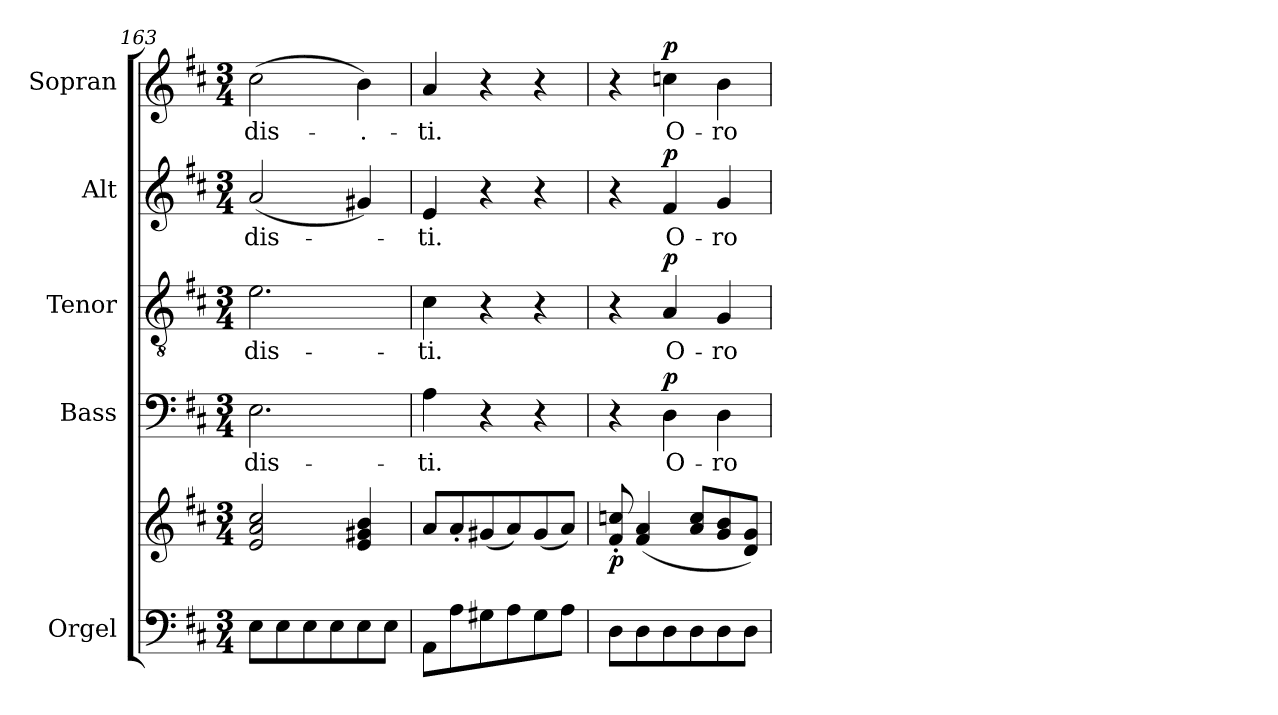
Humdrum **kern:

**kern	**kern	**dynam	**kern	**text	**dynam	**kern	**text	**dynam	**kern	**text	**dynam	**kern	**text	**dynam
*part5	*part5	*part5	*part4	*part4	*part4	*part3	*part3	*part3	*part2	*part2	*part2	*part1	*part1	*part1
*staff6	*staff5	*staff5/6	*staff4	*staff4	*staff4	*staff3	*staff3	*staff3	*staff2	*staff2	*staff2	*staff1	*staff1	*staff1
*I"Orgel	*	*	*I"Bass	*	*	*I"Tenor	*	*	*I"Alt	*	*	*I"Sopran	*	*
*I'Org.	*	*	*I'B.	*	*	*I'T.	*	*	*I'A.	*	*	*I'S.	*	*
!!LO:PB:g=z
*clefF4	*clefG2	*	*clefF4	*	*	*clefGv2	*	*	*clefG2	*	*	*clefG2	*	*
*k[f#c#]	*k[f#c#]	*	*k[f#c#]	*	*	*k[f#c#]	*	*	*k[f#c#]	*	*	*k[f#c#]	*	*
*D:	*D:	*	*D:	*	*	*D:	*	*	*D:	*	*	*D:	*	*
*M3/4	*M3/4	*	*M3/4	*	*	*M3/4	*	*	*M3/4	*	*	*M3/4	*	*
=163	=163	=163	=163	=163	=163	=163	=163	=163	=163	=163	=163	=163	=163	=163
!	!	!	!	!LO:LY:b	!	!	!LO:LY:b	!	!	!LO:LY:b	!	!	!LO:LY:b	!
8E\L	2e/ 2a/ 2cc#/	.	2.E\	-dis-	.	2.e\	-dis-	.	(<2a/	-dis-	.	(>2cc#\	-dis-	.
8E\	.	.	.	.	.	.	.	.	.	.	.	.	.	.
8E\	.	.	.	.	.	.	.	.	.	.	.	.	.	.
8E\	.	.	.	.	.	.	.	.	.	.	.	.	.	.
!	!	!	!	!	!	!	!	!	!	!	!	!	!LO:LY:b	!
8E\	4e/ 4g#X/ 4b/	.	.	.	.	.	.	.	4g#X/)	.	.	4b\)	-.-	.
8E\J	.	.	.	.	.	.	.	.	.	.	.	.	.	.
=164	=164	=164	=164	=164	=164	=164	=164	=164	=164	=164	=164	=164	=164	=164
!	!	!	!	!LO:LY:b	!	!	!LO:LY:b	!	!	!LO:LY:b	!	!	!LO:LY:b	!
8AA\L	8a/L	.	4A\	-ti.	.	4c#\	-ti.	.	4e/	-ti.	.	4a/	-ti.	.
8A\	8a'</	.	.	.	.	.	.	.	.	.	.	.	.	.
8G#X\	(<8g#X/	.	4r	.	.	4r	.	.	4r	.	.	4r	.	.
8A\	8a/)	.	.	.	.	.	.	.	.	.	.	.	.	.
8G#\	(<8g#/	.	4r	.	.	4r	.	.	4r	.	.	4r	.	.
8A\J	8a/J)	.	.	.	.	.	.	.	.	.	.	.	.	.
=165	=165	=165	=165	=165	=165	=165	=165	=165	=165	=165	=165	=165	=165	=165
!	!	!LO:DY:b	!	!	!	!	!	!	!	!	!	!	!	!
8D\L	8f#/'< 8ccn/'<	p	4r	.	.	4r	.	.	4r	.	.	4r	.	.
8D\	(<4f#/ 4a/	.	.	.	.	.	.	.	.	.	.	.	.	.
!	!	!	!	!LO:LY:b	!LO:DY:a	!	!LO:LY:b	!LO:DY:a	!	!LO:LY:b	!LO:DY:a	!	!LO:LY:b	!LO:DY:a
8D\	.	.	4D\	O-	p	4A/	O-	p	4f#/	O-	p	4ccn\	O-	p
8D\	8a/ 8cc/L	.	.	.	.	.	.	.	.	.	.	.	.	.
!	!	!	!	!LO:LY:b	!	!	!LO:LY:b	!	!	!LO:LY:b	!	!	!LO:LY:b	!
8D\	8g/ 8b/	.	4D\	-ro	.	4G/	-ro	.	4g/	-ro	.	4b\	-ro	.
8D\J	8d/ 8g/J)	.	.	.	.	.	.	.	.	.	.	.	.	.
=	=	=	=	=	=	=	=	=	=	=	=	=	=	=
*-	*-	*-	*-	*-	*-	*-	*-	*-	*-	*-	*-	*-	*-	*-
